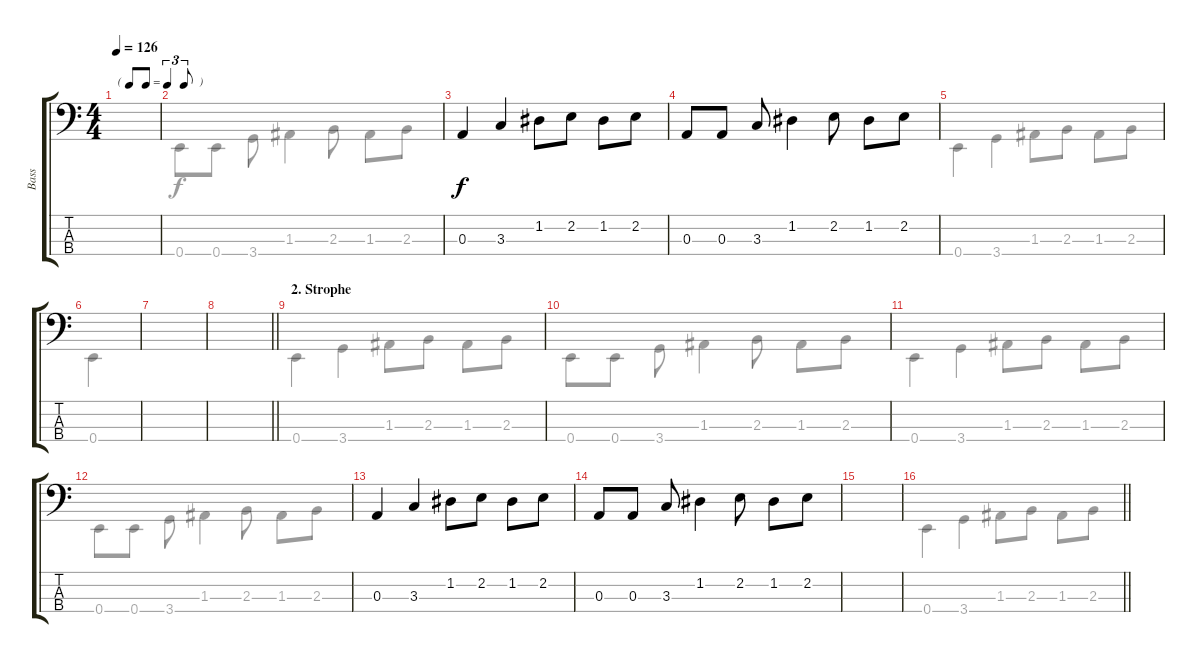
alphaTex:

\track ("Bass" "Bass") {instrument slapbass1}
\staff {score tabs}
\tuning (G2 D2 A1 E1) {hide}
\voice
\ts (4 4)
\tf triplet8th
\tempo 126
\clef f4
\ks c
|
|
0.3.4 3.3.4 1.2.8 2.2.8 1.2.8 2.2.8 |
0.3.8 0.3.8 3.3.8 1.2.4 2.2.8 1.2.8 2.2.8 |
|
|
|
\barLineRight lightlight
|
\section ("" "2. Strophe")
|
|
|
|
0.3.4 3.3.4 1.2.8 2.2.8 1.2.8 2.2.8 |
0.3.8 0.3.8 3.3.8 1.2.4 2.2.8 1.2.8 2.2.8 |
|
\barLineRight lightlight
\voice
\clef f4
\ottava regular
\simile none
\ks c
0.4.4{dy f} 3.4.4 1.3.8 2.3.8 1.3.8 2.3.8 |
0.4.8 0.4.8 3.4.8 1.3.4 2.3.8 1.3.8 2.3.8 |
|
|
0.4.4 3.4.4 1.3.8 2.3.8 1.3.8 2.3.8 |
0.4.4 |
|
\barLineRight lightlight
|
0.4.4 3.4.4 1.3.8 2.3.8 1.3.8 2.3.8 |
0.4.8 0.4.8 3.4.8 1.3.4 2.3.8 1.3.8 2.3.8 |
0.4.4 3.4.4 1.3.8 2.3.8 1.3.8 2.3.8 |
0.4.8 0.4.8 3.4.8 1.3.4 2.3.8 1.3.8 2.3.8 |
|
|
|
\barLineRight lightlight
